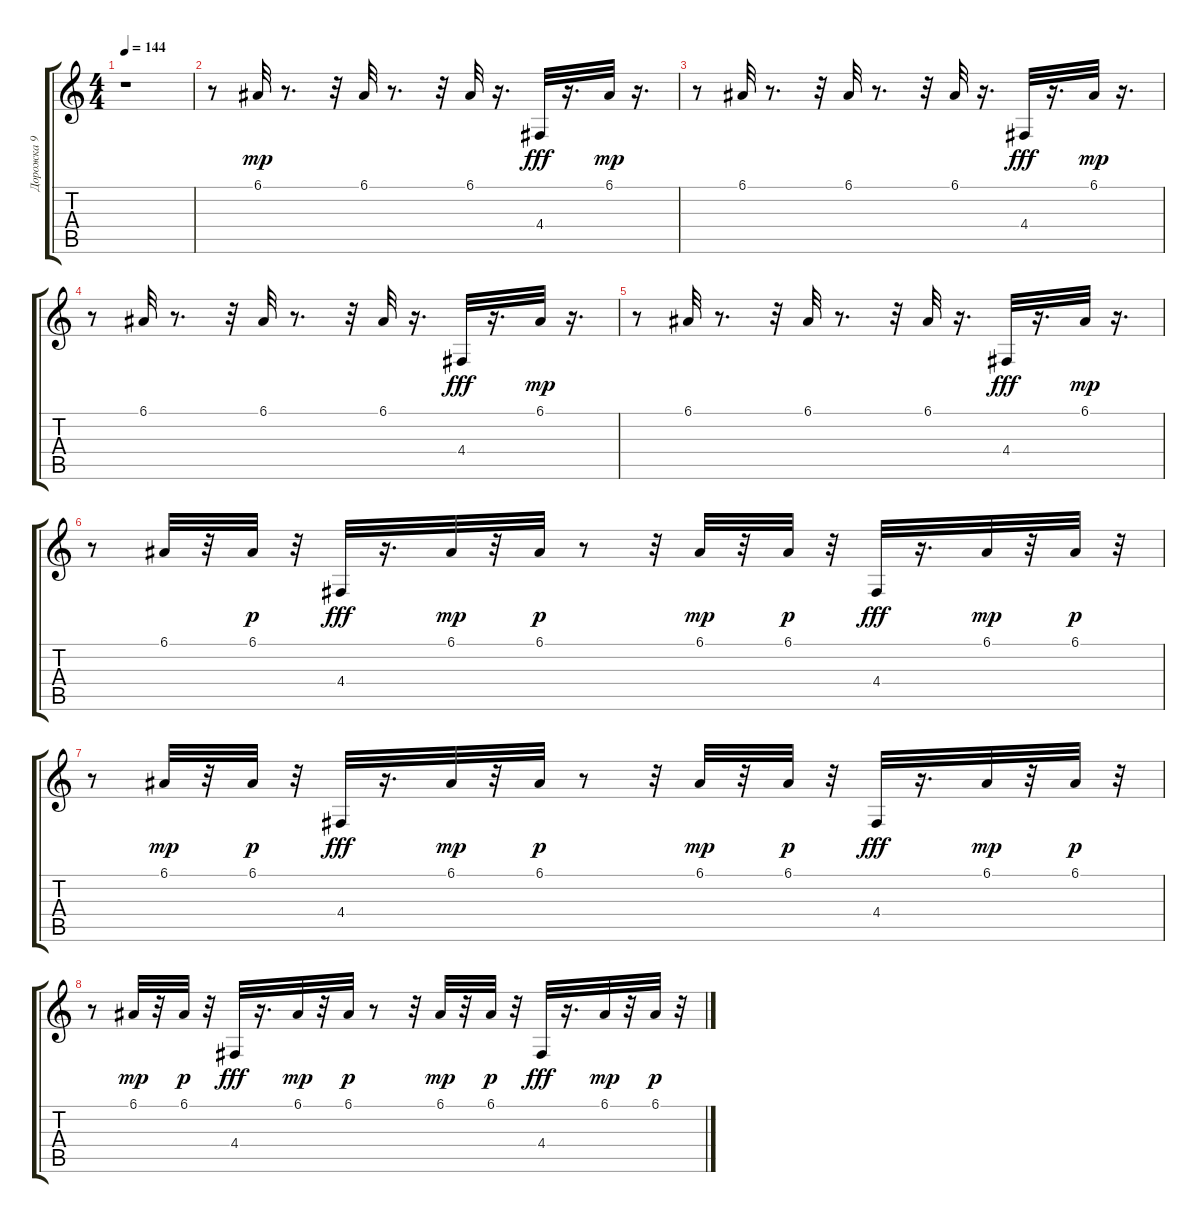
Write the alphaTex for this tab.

\track ("Дорожка 9" "Дорожка 9") {instrument acousticgrandpiano}
\staff {score tabs}
\tuning (E4 B3 G3 D3 A2 E2) {hide}
\ts (4 4)
\tempo 144
\clef g2
\ks c
r.1{dy mp instrument acousticgrandpiano} |
r.8 6.1.32 r.8{d} r.32 6.1.32 r.8{d} r.32 6.1.32 r.16{d} 4.4.32{dy fff} r.16{d} 6.1.32{dy mp} r.16{d} |
r.8 6.1.32 r.8{d} r.32 6.1.32 r.8{d} r.32 6.1.32 r.16{d} 4.4.32{dy fff} r.16{d} 6.1.32{dy mp} r.16{d} |
r.8 6.1.32 r.8{d} r.32 6.1.32 r.8{d} r.32 6.1.32 r.16{d} 4.4.32{dy fff} r.16{d} 6.1.32{dy mp} r.16{d} |
r.8 6.1.32 r.8{d} r.32 6.1.32 r.8{d} r.32 6.1.32 r.16{d} 4.4.32{dy fff} r.16{d} 6.1.32{dy mp} r.16{d} |
r.8 6.1.32 r.32 6.1.32{dy p} r.32 4.4.32{dy fff} r.16{d} 6.1.32{dy mp} r.32 6.1.32{dy p} r.8 r.32 6.1.32{dy mp} r.32 6.1.32{dy p} r.32 4.4.32{dy fff} r.16{d} 6.1.32{dy mp} r.32 6.1.32{dy p} r.32 |
r.8 6.1.32{dy mp} r.32 6.1.32{dy p} r.32 4.4.32{dy fff} r.16{d} 6.1.32{dy mp} r.32 6.1.32{dy p} r.8 r.32 6.1.32{dy mp} r.32 6.1.32{dy p} r.32 4.4.32{dy fff} r.16{d} 6.1.32{dy mp} r.32 6.1.32{dy p} r.32 |
r.8 6.1.32{dy mp} r.32 6.1.32{dy p} r.32 4.4.32{dy fff} r.16{d} 6.1.32{dy mp} r.32 6.1.32{dy p} r.8 r.32 6.1.32{dy mp} r.32 6.1.32{dy p} r.32 4.4.32{dy fff} r.16{d} 6.1.32{dy mp} r.32 6.1.32{dy p} r.32
